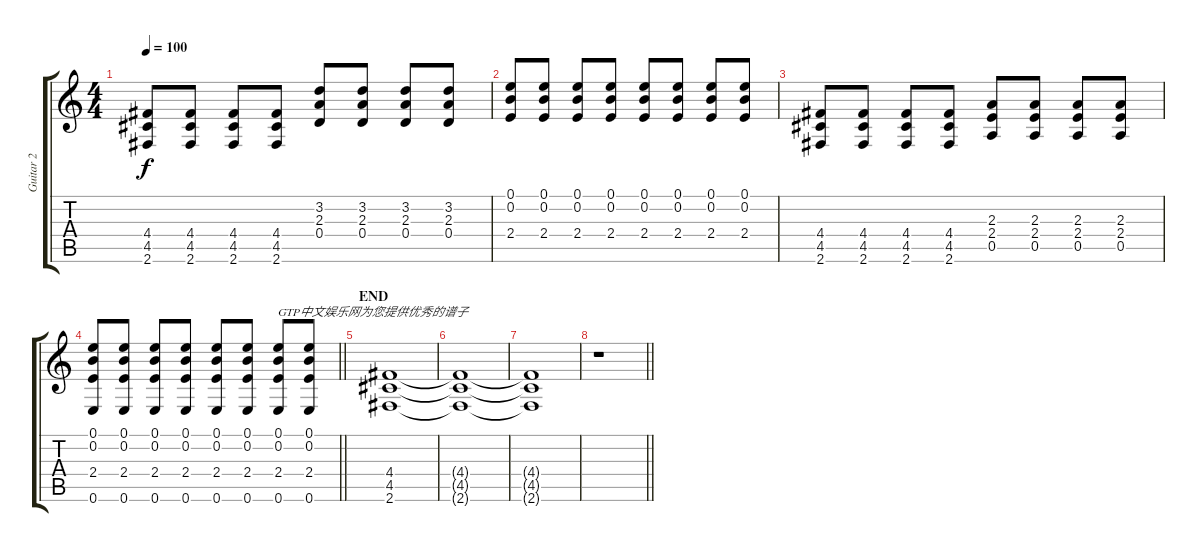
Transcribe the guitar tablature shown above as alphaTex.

\track ("Guitar 2" "Guitar 2") {instrument distortionguitar}
\staff {score tabs}
\tuning (E4 B3 G3 D3 A2 E2) {hide}
\ts (4 4)
\tempo 100
\clef g2
\ks c
(4.4 4.5 2.6).8{dy f} (4.4 4.5 2.6).8 (4.4 4.5 2.6).8 (4.4 4.5 2.6).8 (3.2 2.3 0.4).8 (3.2 2.3 0.4).8 (3.2 2.3 0.4).8 (3.2 2.3 0.4).8 |
(0.1 0.2 2.4).8 (0.1 0.2 2.4).8 (0.1 0.2 2.4).8 (0.1 0.2 2.4).8 (0.1 0.2 2.4).8 (0.1 0.2 2.4).8 (0.1 0.2 2.4).8 (0.1 0.2 2.4).8 |
(4.4 4.5 2.6).8 (4.4 4.5 2.6).8 (4.4 4.5 2.6).8 (4.4 4.5 2.6).8 (2.3 2.4 0.5).8 (2.3 2.4 0.5).8 (2.3 2.4 0.5).8 (2.3 2.4 0.5).8 |
\barLineRight lightlight
(0.1 0.2 2.4 0.6).8 (0.1 0.2 2.4 0.6).8 (0.1 0.2 2.4 0.6).8 (0.1 0.2 2.4 0.6).8 (0.1 0.2 2.4 0.6).8 (0.1 0.2 2.4 0.6).8 (0.1 0.2 2.4 0.6).8{txt "GTP中文娱乐网为您提供优秀的谱子"} (0.1 0.2 2.4 0.6).8 |
\section ("" "END")
(4.4 4.5 2.6).1 |
(4.4{t} 4.5{t} 2.6{t}).1 |
(4.4{t} 4.5{t} 2.6{t}).1 |
\barLineRight lightlight
r.1
